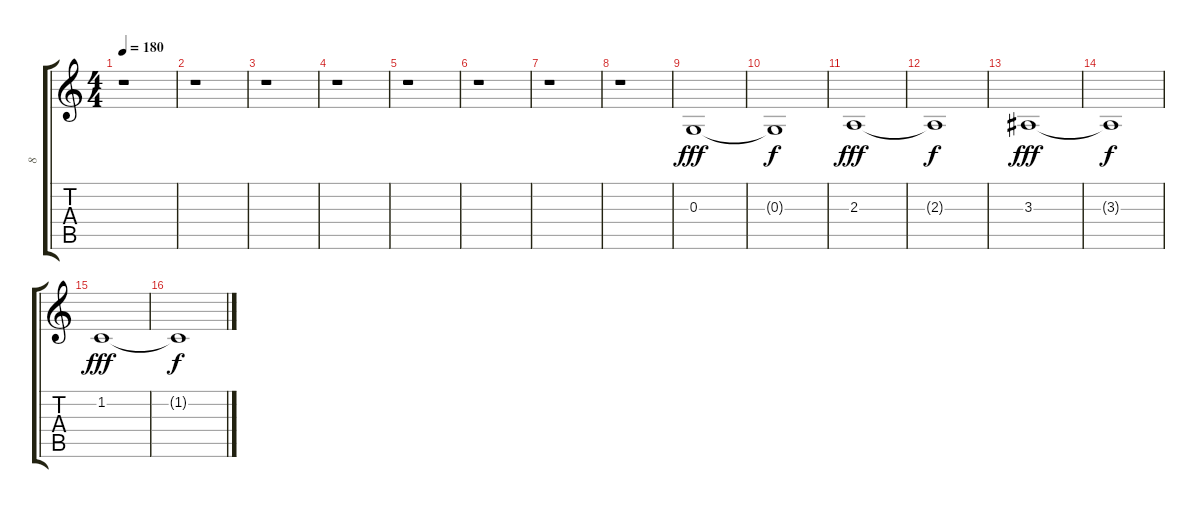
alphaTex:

\track ("8" "8") {instrument stringensemble1}
\staff {score tabs}
\tuning (E4 B3 G3 D3 A2 E2) {hide}
\ts (4 4)
\tempo 180
\clef g2
\ks c
r.1{dy f} |
r.1 |
r.1 |
r.1 |
r.1 |
r.1 |
r.1 |
r.1 |
0.3.1{dy fff} |
0.3{t}.1{dy f} |
2.3.1{dy fff} |
2.3{t}.1{dy f} |
3.3.1{dy fff} |
3.3{t}.1{dy f} |
1.2.1{dy fff} |
1.2{t}.1{dy f}
